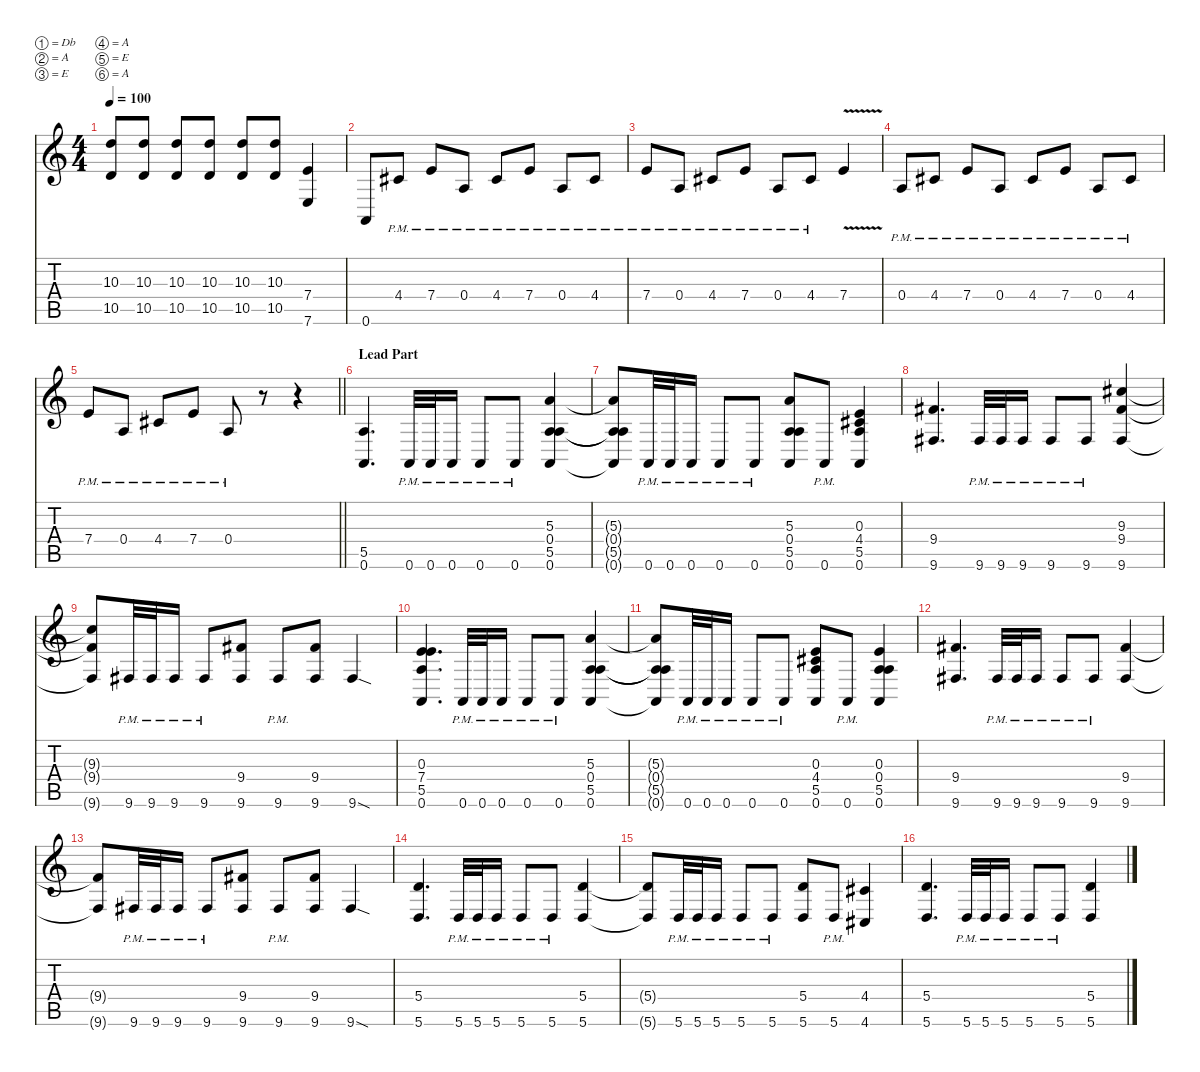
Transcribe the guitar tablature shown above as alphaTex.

\defaultSystemsLayout 4
\hideDynamics
\bracketExtendMode nobrackets
\singleTrackTrackNamePolicy hidden
\multiTrackTrackNamePolicy hidden
\firstSystemTrackNameMode fullname
\otherSystemsTrackNameOrientation horizontal
\track ("Gtr1" "dist.guit.") {instrument distortionguitar}
\staff {score tabs}
\tuning (Db4 A3 E3 A2 E2 A1)
\ts (4 4)
\tempo 100
\clef g2
\ks c
(10.3 10.5).8{dy f beam Up} (10.3 10.5).8{beam Up} (10.3 10.5).8{beam Up} (10.3 10.5).8{beam Up} (10.3 10.5).8{beam Up} (10.3 10.5).8{beam Up} (7.4 7.6).4{beam Up} |
0.6.8{beam Up} 4.4{pm acc #}.8{beam Up} 7.4{pm}.8{beam Up} 0.4{pm}.8{beam Up} 4.4{pm acc #}.8{beam Up} 7.4{pm}.8{beam Up} 0.4{pm}.8{beam Up} 4.4{pm acc #}.8{beam Up} |
7.4{pm}.8{beam Up} 0.4{pm}.8{beam Up} 4.4{pm acc #}.8{beam Up} 7.4{pm}.8{beam Up} 0.4{pm}.8{beam Up} 4.4{pm acc #}.8{beam Up} 7.4{v}.4{beam Up} |
0.4{pm}.8{beam Up} 4.4{pm acc #}.8{beam Up} 7.4{pm}.8{beam Up} 0.4{pm}.8{beam Up} 4.4{pm acc #}.8{beam Up} 7.4{pm}.8{beam Up} 0.4{pm}.8{beam Up} 4.4{pm acc #}.8{beam Up} |
\barLineRight lightlight
7.4{pm}.8{beam Up} 0.4{pm}.8{beam Up} 4.4{pm acc #}.8{beam Up} 7.4{pm}.8{beam Up} 0.4{pm}.8{beam Up} r.8{beam Up} r.4{beam Up} |
\section ("" "Lead Part")
(5.5 0.6).4{d beam Up} 0.6{pm}.32{beam Up} 0.6{pm}.32{beam Up} 0.6{pm}.16{beam Up} 0.6{pm}.8{beam Up} 0.6{pm}.8{beam Up} (5.3 0.4 5.5 0.6).4{beam Up} |
(5.3{t} 0.4{t} 5.5{t} 0.6{t}).8{beam Up} 0.6{pm}.32{beam Up} 0.6{pm}.32{beam Up} 0.6{pm}.16{beam Up} 0.6{pm}.8{beam Up} 0.6{pm}.8{beam Up} (5.3 0.4 5.5 0.6).8{beam Up} 0.6{pm}.8{beam Up} (0.3 4.4{acc #} 5.5 0.6).4{beam Up} |
(9.4{acc #} 9.6{acc #}).4{d beam Up} 9.6{pm acc #}.32{beam Up} 9.6{pm acc #}.32{beam Up} 9.6{pm acc #}.16{beam Up} 9.6{pm acc #}.8{beam Up} 9.6{pm acc #}.8{beam Up} (9.3{acc #} 9.4{acc #} 9.6{acc #}).4{beam Up} |
(9.3{t acc #} 9.4{t acc #} 9.6{t acc #}).8{beam Up} 9.6{pm acc #}.32{beam Up} 9.6{pm acc #}.32{beam Up} 9.6{pm acc #}.16{beam Up} 9.6{pm acc #}.8{beam Up} (9.4{acc #} 9.6{acc #}).8{beam Up} 9.6{pm acc #}.8{beam Up} (9.4{acc #} 9.6{acc #}).8{beam Up} 9.6{sod acc #}.4{beam Up} |
(0.3 7.4 5.5 0.6).4{d beam Up} 0.6{pm}.32{beam Up} 0.6{pm}.32{beam Up} 0.6{pm}.16{beam Up} 0.6{pm}.8{beam Up} 0.6{pm}.8{beam Up} (5.3 0.4 5.5 0.6).4{beam Up} |
(5.3{t} 0.4{t} 5.5{t} 0.6{t}).8{beam Up} 0.6{pm}.32{beam Up} 0.6{pm}.32{beam Up} 0.6{pm}.16{beam Up} 0.6{pm}.8{beam Up} 0.6{pm}.8{beam Up} (0.3 4.4{acc #} 5.5 0.6).8{beam Up} 0.6{pm}.8{beam Up} (0.3 0.4 5.5 0.6).4{beam Up} |
(9.4{acc #} 9.6{acc #}).4{d beam Up} 9.6{pm acc #}.32{beam Up} 9.6{pm acc #}.32{beam Up} 9.6{pm acc #}.16{beam Up} 9.6{pm acc #}.8{beam Up} 9.6{pm acc #}.8{beam Up} (9.4{acc #} 9.6{acc #}).4{beam Up} |
(9.4{t acc #} 9.6{t acc #}).8{beam Up} 9.6{pm acc #}.32{beam Up} 9.6{pm acc #}.32{beam Up} 9.6{pm acc #}.16{beam Up} 9.6{pm acc #}.8{beam Up} (9.4{acc #} 9.6{acc #}).8{beam Up} 9.6{pm acc #}.8{beam Up} (9.4{acc #} 9.6{acc #}).8{beam Up} 9.6{sod acc #}.4{beam Up} |
(5.4 5.6).4{d beam Up} 5.6{pm}.32{beam Up} 5.6{pm}.32{beam Up} 5.6{pm}.16{beam Up} 5.6{pm}.8{beam Up} 5.6{pm}.8{beam Up} (5.4 5.6).4{beam Up} |
(5.4{t} 5.6{t}).8{beam Up} 5.6{pm}.32{beam Up} 5.6{pm}.32{beam Up} 5.6{pm}.16{beam Up} 5.6{pm}.8{beam Up} 5.6{pm}.8{beam Up} (5.4 5.6).8{beam Up} 5.6{pm}.8{beam Up} (4.4{acc #} 4.6{acc #}).4{beam Up} |
(5.4 5.6).4{d beam Up} 5.6{pm}.32{beam Up} 5.6{pm}.32{beam Up} 5.6{pm}.16{beam Up} 5.6{pm}.8{beam Up} 5.6{pm}.8{beam Up} (5.4 5.6).4{beam Up}
